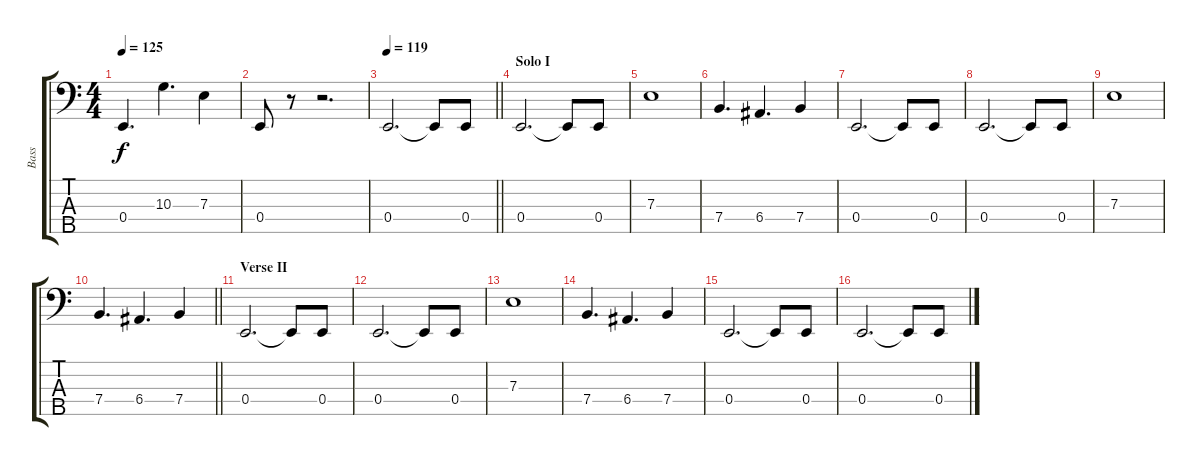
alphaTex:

\track ("Bass" "Bass") {instrument electricbassfinger}
\staff {score tabs}
\tuning (G2 D2 A1 E1 B0) {hide}
\ts (4 4)
\tempo 125
\clef f4
\ks c
0.4.4{d dy f} 10.3.4{d} 7.3.4 |
0.4.8 r.8 r.2{d} |
\tempo 119
\barLineRight lightlight
0.4.2{d} 0.4{t}.8 0.4.8 |
\section ("" "Solo I")
0.4.2{d} 0.4{t}.8 0.4.8 |
7.3.1 |
7.4.4{d} 6.4.4{d} 7.4.4 |
0.4.2{d} 0.4{t}.8 0.4.8 |
0.4.2{d} 0.4{t}.8 0.4.8 |
7.3.1 |
\barLineRight lightlight
7.4.4{d} 6.4.4{d} 7.4.4 |
\section ("" "Verse II")
0.4.2{d} 0.4{t}.8 0.4.8 |
0.4.2{d} 0.4{t}.8 0.4.8 |
7.3.1 |
7.4.4{d} 6.4.4{d} 7.4.4 |
0.4.2{d} 0.4{t}.8 0.4.8 |
0.4.2{d} 0.4{t}.8 0.4.8
